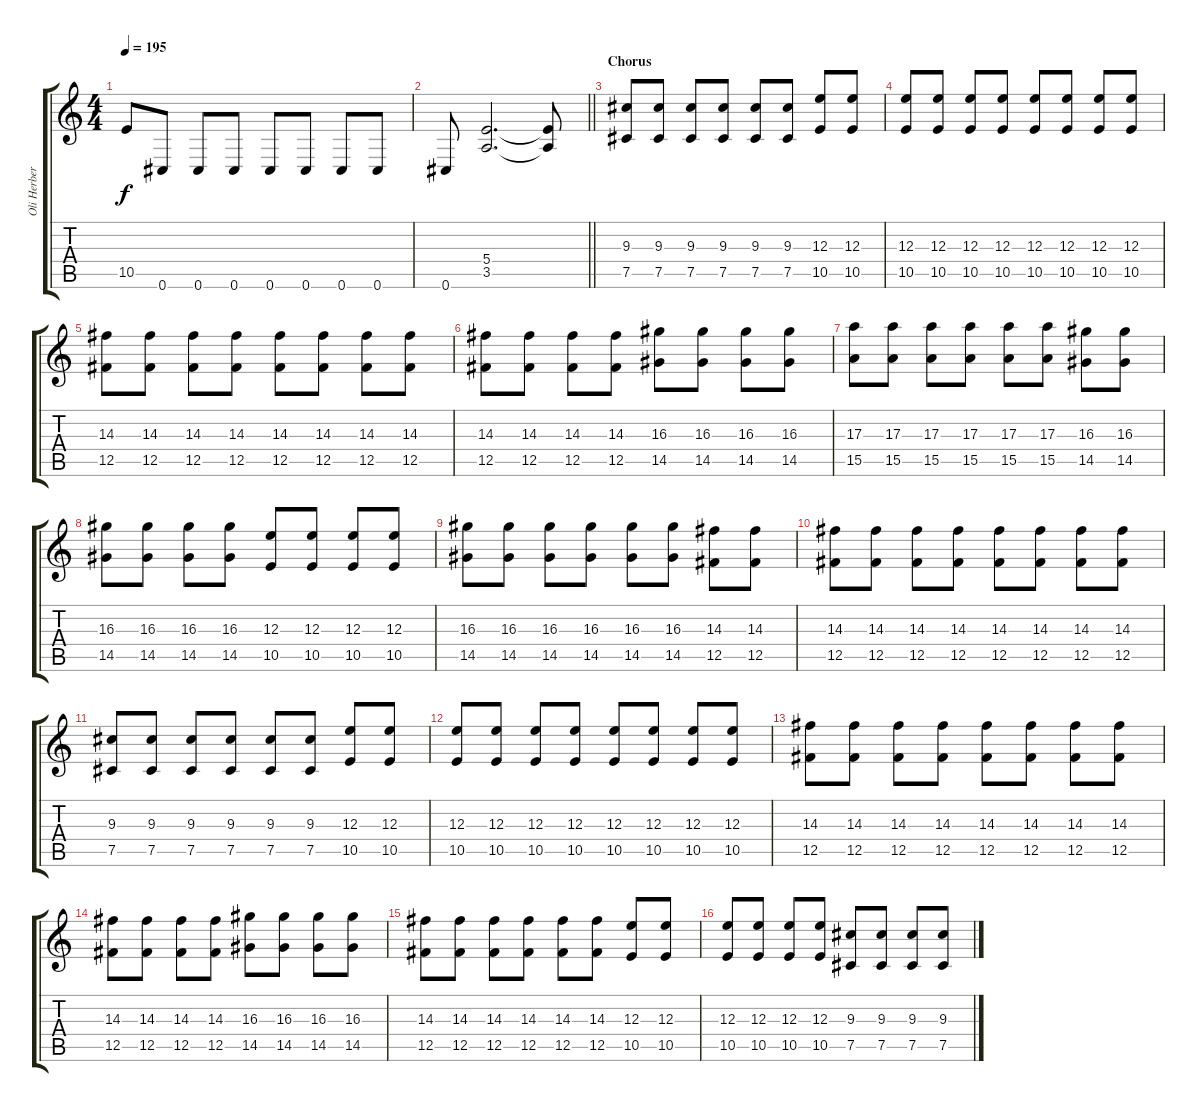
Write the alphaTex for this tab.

\track ("Oli Herbert" "Oli Herber") {instrument distortionguitar}
\staff {score tabs}
\tuning (Db4 Ab3 E3 B2 Gb2 Db2) {hide}
\ts (4 4)
\tempo 195
\clef g2
\ks c
10.5.8{dy f} 0.6.8 0.6.8 0.6.8 0.6.8 0.6.8 0.6.8 0.6.8 |
\barLineRight lightlight
0.6.8 (5.4 3.5).2{d} (5.4{t} 3.5{t}).8 |
\section ("" "Chorus")
(9.3 7.5).8 (9.3 7.5).8 (9.3 7.5).8 (9.3 7.5).8 (9.3 7.5).8 (9.3 7.5).8 (12.3 10.5).8 (12.3 10.5).8 |
(12.3 10.5).8 (12.3 10.5).8 (12.3 10.5).8 (12.3 10.5).8 (12.3 10.5).8 (12.3 10.5).8 (12.3 10.5).8 (12.3 10.5).8 |
(14.3 12.5).8 (14.3 12.5).8 (14.3 12.5).8 (14.3 12.5).8 (14.3 12.5).8 (14.3 12.5).8 (14.3 12.5).8 (14.3 12.5).8 |
(14.3 12.5).8 (14.3 12.5).8 (14.3 12.5).8 (14.3 12.5).8 (16.3 14.5).8 (16.3 14.5).8 (16.3 14.5).8 (16.3 14.5).8 |
(17.3 15.5).8 (17.3 15.5).8 (17.3 15.5).8 (17.3 15.5).8 (17.3 15.5).8 (17.3 15.5).8 (16.3 14.5).8 (16.3 14.5).8 |
(16.3 14.5).8 (16.3 14.5).8 (16.3 14.5).8 (16.3 14.5).8 (12.3 10.5).8 (12.3 10.5).8 (12.3 10.5).8 (12.3 10.5).8 |
(16.3 14.5).8 (16.3 14.5).8 (16.3 14.5).8 (16.3 14.5).8 (16.3 14.5).8 (16.3 14.5).8 (14.3 12.5).8 (14.3 12.5).8 |
(14.3 12.5).8 (14.3 12.5).8 (14.3 12.5).8 (14.3 12.5).8 (14.3 12.5).8 (14.3 12.5).8 (14.3 12.5).8 (14.3 12.5).8 |
(9.3 7.5).8 (9.3 7.5).8 (9.3 7.5).8 (9.3 7.5).8 (9.3 7.5).8 (9.3 7.5).8 (12.3 10.5).8 (12.3 10.5).8 |
(12.3 10.5).8 (12.3 10.5).8 (12.3 10.5).8 (12.3 10.5).8 (12.3 10.5).8 (12.3 10.5).8 (12.3 10.5).8 (12.3 10.5).8 |
(14.3 12.5).8 (14.3 12.5).8 (14.3 12.5).8 (14.3 12.5).8 (14.3 12.5).8 (14.3 12.5).8 (14.3 12.5).8 (14.3 12.5).8 |
(14.3 12.5).8 (14.3 12.5).8 (14.3 12.5).8 (14.3 12.5).8 (16.3 14.5).8 (16.3 14.5).8 (16.3 14.5).8 (16.3 14.5).8 |
(14.3 12.5).8 (14.3 12.5).8 (14.3 12.5).8 (14.3 12.5).8 (14.3 12.5).8 (14.3 12.5).8 (12.3 10.5).8 (12.3 10.5).8 |
(12.3 10.5).8 (12.3 10.5).8 (12.3 10.5).8 (12.3 10.5).8 (9.3 7.5).8 (9.3 7.5).8 (9.3 7.5).8 (9.3 7.5).8
